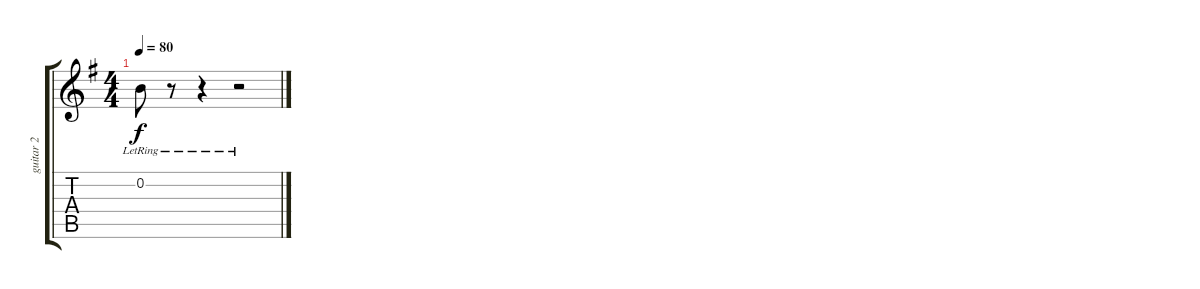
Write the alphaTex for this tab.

\track ("guitar 2" "guitar 2") {instrument acousticguitarsteel}
\staff {score tabs}
\tuning (E4 B3 G3 D3 A2 E2) {hide}
\ts (4 4)
\tempo 80
\clef g2
\ks g
0.2{lr}.8{dy f} r.8 r.4 r.2
